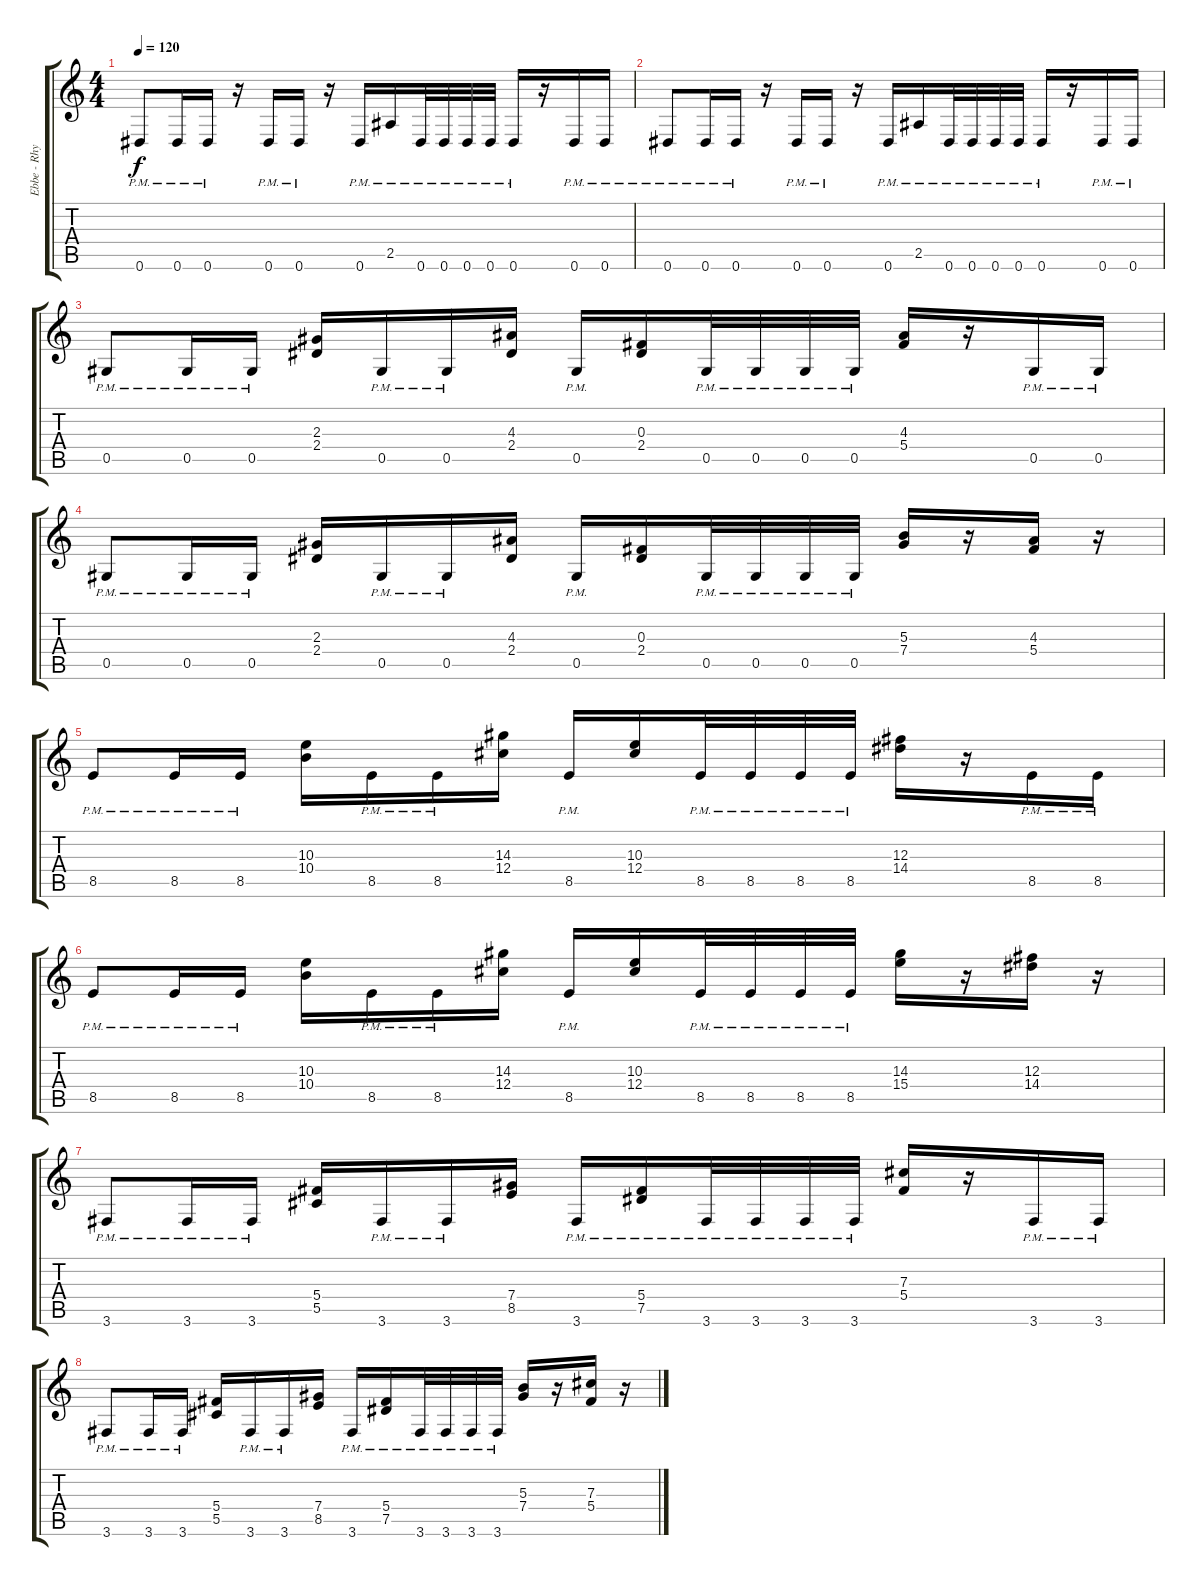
\track ("Ebbe - Rhytm" "Ebbe - Rhy") {instrument overdrivenguitar}
\staff {score tabs}
\tuning (Eb4 Bb3 Gb3 Db3 Ab2 Eb2) {hide}
\ts (4 4)
\tempo 120
\clef g2
\ks c
0.6{pm}.8{dy f} 0.6{pm}.16 0.6{pm}.16 r.16 0.6{pm}.16 0.6{pm}.16 r.16 0.6{pm}.16 2.5{pm}.16 0.6{pm}.32 0.6{pm}.32 0.6{pm}.32 0.6{pm}.32 0.6{pm}.16 r.16 0.6{pm}.16 0.6{pm}.16 |
0.6{pm}.8 0.6{pm}.16 0.6{pm}.16 r.16 0.6{pm}.16 0.6{pm}.16 r.16 0.6{pm}.16 2.5{pm}.16 0.6{pm}.32 0.6{pm}.32 0.6{pm}.32 0.6{pm}.32 0.6{pm}.16 r.16 0.6{pm}.16 0.6{pm}.16 |
0.5{pm}.8 0.5{pm}.16 0.5{pm}.16 (2.3 2.4).16 0.5{pm}.16 0.5{pm}.16 (4.3 2.4).16 0.5{pm}.16 (0.3 2.4).16 0.5{pm}.32 0.5{pm}.32 0.5{pm}.32 0.5{pm}.32 (4.3 5.4).16 r.16 0.5{pm}.16 0.5{pm}.16 |
0.5{pm}.8 0.5{pm}.16 0.5{pm}.16 (2.3 2.4).16 0.5{pm}.16 0.5{pm}.16 (4.3 2.4).16 0.5{pm}.16 (0.3 2.4).16 0.5{pm}.32 0.5{pm}.32 0.5{pm}.32 0.5{pm}.32 (5.3 7.4).16 r.16 (4.3 5.4).16 r.16 |
8.5{pm}.8 8.5{pm}.16 8.5{pm}.16 (10.3 10.4).16 8.5{pm}.16 8.5{pm}.16 (14.3 12.4).16 8.5{pm}.16 (10.3 12.4).16 8.5{pm}.32 8.5{pm}.32 8.5{pm}.32 8.5{pm}.32 (12.3 14.4).16 r.16 8.5{pm}.16 8.5{pm}.16 |
8.5{pm}.8 8.5{pm}.16 8.5{pm}.16 (10.3 10.4).16 8.5{pm}.16 8.5{pm}.16 (14.3 12.4).16 8.5{pm}.16 (10.3 12.4).16 8.5{pm}.32 8.5{pm}.32 8.5{pm}.32 8.5{pm}.32 (14.3 15.4).16 r.16 (12.3 14.4).16 r.16 |
3.6{pm}.8 3.6{pm}.16 3.6{pm}.16 (5.4 5.5).16 3.6{pm}.16 3.6{pm}.16 (7.4 8.5).16 3.6{pm}.16 (5.4 7.5{pm}).16 3.6{pm}.32 3.6{pm}.32 3.6{pm}.32 3.6{pm}.32 (7.3 5.4).16 r.16 3.6{pm}.16 3.6{pm}.16 |
3.6{pm}.8 3.6{pm}.16 3.6{pm}.16 (5.4 5.5).16 3.6{pm}.16 3.6{pm}.16 (7.4 8.5).16 3.6{pm}.16 (5.4 7.5{pm}).16 3.6{pm}.32 3.6{pm}.32 3.6{pm}.32 3.6{pm}.32 (5.3 7.4).16 r.16 (7.3 5.4).16 r.16
